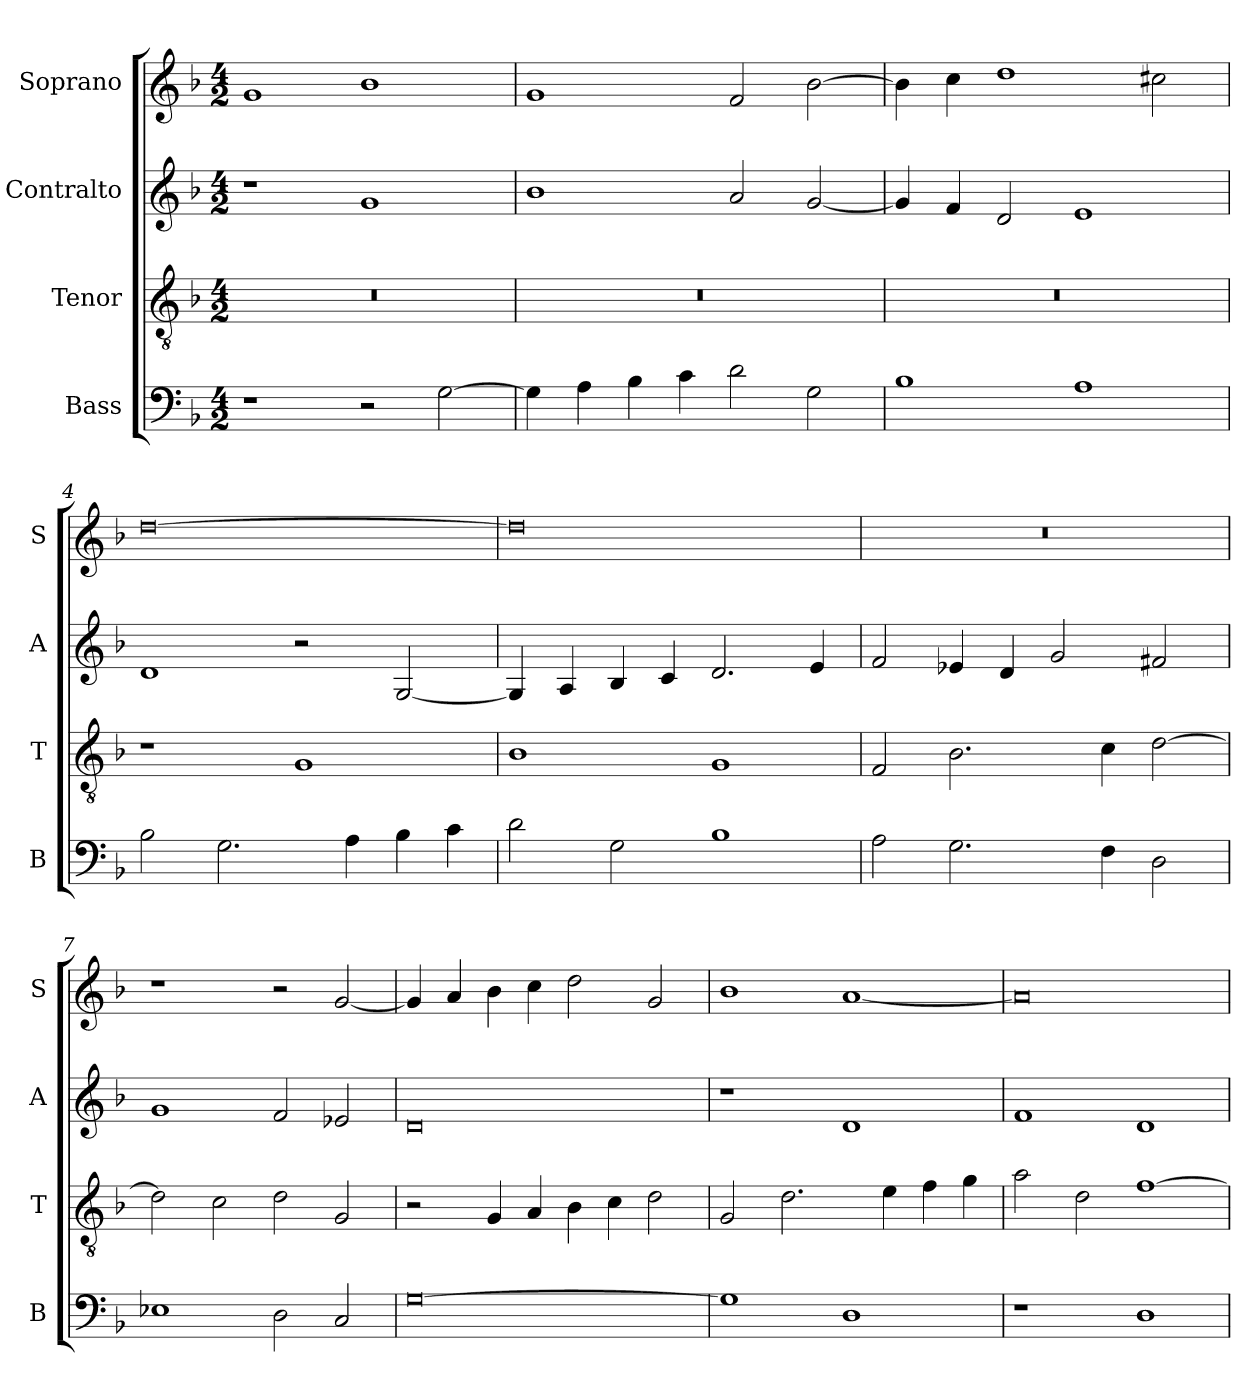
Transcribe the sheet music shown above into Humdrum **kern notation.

**kern	**kern	**kern	**kern
*part4	*part3	*part2	*part1
*staff4	*staff3	*staff2	*staff1
*I"Bass	*I"Tenor	*I"Contralto	*I"Soprano
*I'B	*I'T	*I'A	*I'S
*clefF4	*clefGv2	*clefG2	*clefG2
*k[b-]	*k[b-]	*k[b-]	*k[b-]
*G:dor	*G:dor	*G:dor	*G:dor
*M4/2	*M4/2	*M4/2	*M4/2
=1	=1	=1	=1
1r	0r	1r	1g
2r	.	1g	1b-
[2G	.	.	.
=2	=2	=2	=2
4G]	0r	1b-	1g
4A	.	.	.
4B-	.	.	.
4c	.	.	.
2d	.	2a	2f
2G	.	[2g	[2b-
=3	=3	=3	=3
1B-	0r	4g]	4b-]
.	.	4f	4cc
.	.	2d	1dd
1A	.	1e	.
.	.	.	2cc#X
=4	=4	=4	=4
2B-	1r	1d	[0dd
2.G	.	.	.
.	1G	2r	.
4A	.	.	.
4B-	.	[2G	.
4c	.	.	.
=5	=5	=5	=5
2d	1B-	4G]	0dd]
.	.	4A	.
2G	.	4B-	.
.	.	4c	.
1B-	1G	2.d	.
.	.	4e	.
=6	=6	=6	=6
2A	2F	2f	0r
2.G	2.B-	4e-X	.
.	.	4d	.
.	.	2g	.
4F	4c	.	.
2D	[2d	2f#X	.
=7	=7	=7	=7
1E-X	2d]	1g	1r
.	2c	.	.
2D	2d	2f	2r
2C	2G	2e-X	[2g
=8	=8	=8	=8
[0G	2r	0d	4g]
.	.	.	4a
.	4G	.	4b-
.	4A	.	4cc
.	4B-	.	2dd
.	4c	.	.
.	2d	.	2g
=9	=9	=9	=9
1G]	2G	1r	1b-
.	2.d	.	.
1D	.	1d	[1a
.	4e	.	.
.	4f	.	.
.	4g	.	.
=10	=10	=10	=10
1r	2a	1f	0a]
.	2d	.	.
1D	[1f	1d	.
=	=	=	=
*-	*-	*-	*-
